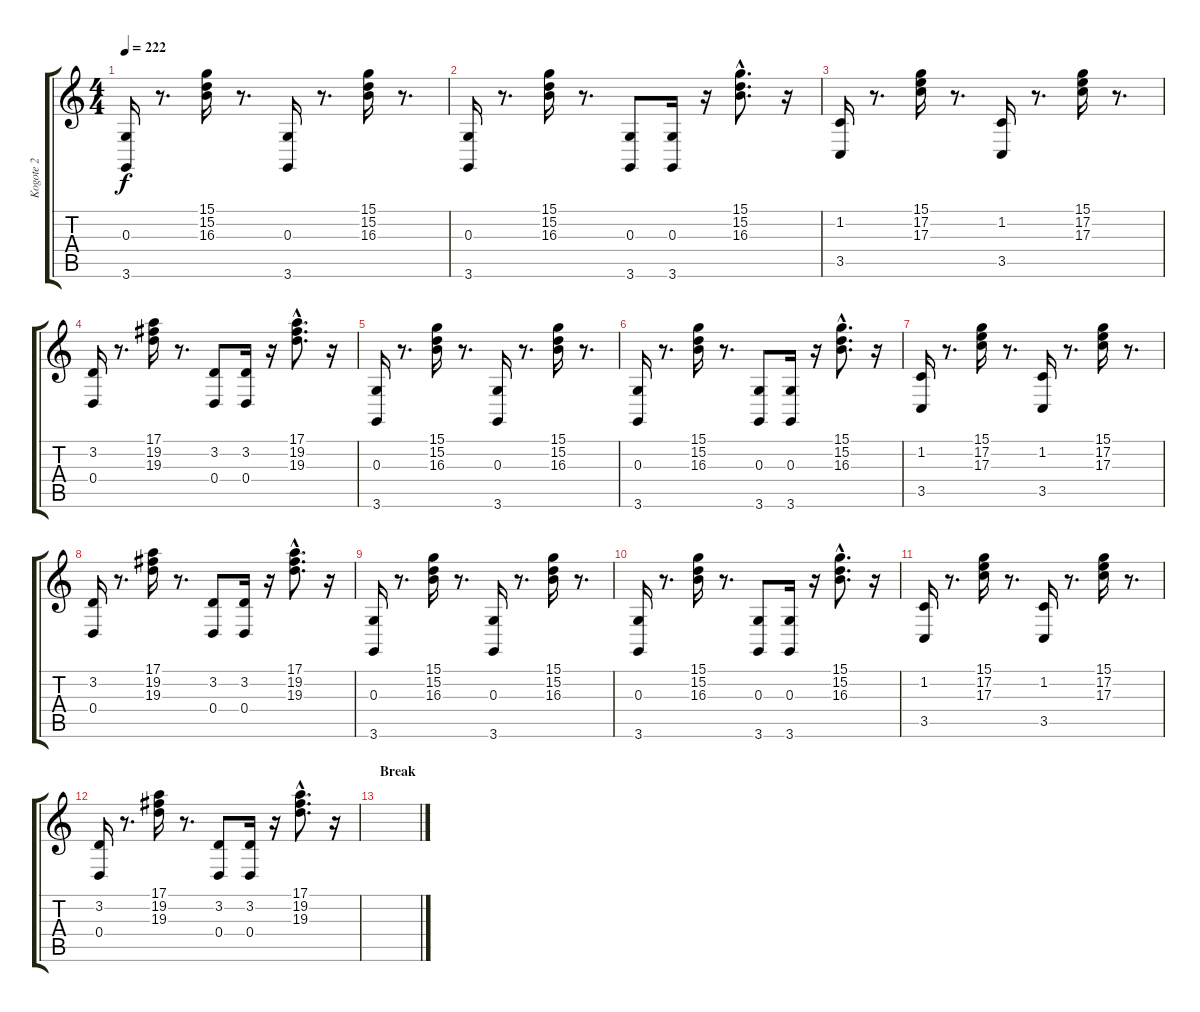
\track ("Kogote 2" "Kogote 2") {instrument drawbarorgan}
\staff {score tabs}
\tuning (E4 B3 G3 D3 A2 E2) {hide}
\ts (4 4)
\tempo 222
\clef g2
\ks c
(0.3 3.6).16{dy f} r.8{d} (15.1 15.2 16.3).16 r.8{d} (0.3 3.6).16 r.8{d} (15.1 15.2 16.3).16 r.8{d} |
(0.3 3.6).16 r.8{d} (15.1 15.2 16.3).16 r.8{d} (0.3 3.6).8 (0.3 3.6).16 r.16 (15.1{hac} 15.2{hac} 16.3{hac}).8{d} r.16 |
(1.2 3.5).16 r.8{d} (15.1 17.2 17.3).16 r.8{d} (1.2 3.5).16 r.8{d} (15.1 17.2 17.3).16 r.8{d} |
(3.2 0.4).16 r.8{d} (17.1 19.2 19.3).16 r.8{d} (3.2 0.4).8 (3.2 0.4).16 r.16 (17.1{hac} 19.2{hac} 19.3{hac}).8{d} r.16 |
(0.3 3.6).16 r.8{d} (15.1 15.2 16.3).16 r.8{d} (0.3 3.6).16 r.8{d} (15.1 15.2 16.3).16 r.8{d} |
(0.3 3.6).16 r.8{d} (15.1 15.2 16.3).16 r.8{d} (0.3 3.6).8 (0.3 3.6).16 r.16 (15.1{hac} 15.2{hac} 16.3{hac}).8{d} r.16 |
(1.2 3.5).16 r.8{d} (15.1 17.2 17.3).16 r.8{d} (1.2 3.5).16 r.8{d} (15.1 17.2 17.3).16 r.8{d} |
(3.2 0.4).16 r.8{d} (17.1 19.2 19.3).16 r.8{d} (3.2 0.4).8 (3.2 0.4).16 r.16 (17.1{hac} 19.2{hac} 19.3{hac}).8{d} r.16 |
(0.3 3.6).16 r.8{d} (15.1 15.2 16.3).16 r.8{d} (0.3 3.6).16 r.8{d} (15.1 15.2 16.3).16 r.8{d} |
(0.3 3.6).16 r.8{d} (15.1 15.2 16.3).16 r.8{d} (0.3 3.6).8 (0.3 3.6).16 r.16 (15.1{hac} 15.2{hac} 16.3{hac}).8{d} r.16 |
(1.2 3.5).16 r.8{d} (15.1 17.2 17.3).16 r.8{d} (1.2 3.5).16 r.8{d} (15.1 17.2 17.3).16 r.8{d} |
(3.2 0.4).16 r.8{d} (17.1 19.2 19.3).16 r.8{d} (3.2 0.4).8 (3.2 0.4).16 r.16 (17.1{hac} 19.2{hac} 19.3{hac}).8{d} r.16 |
\section ("" "Break")
